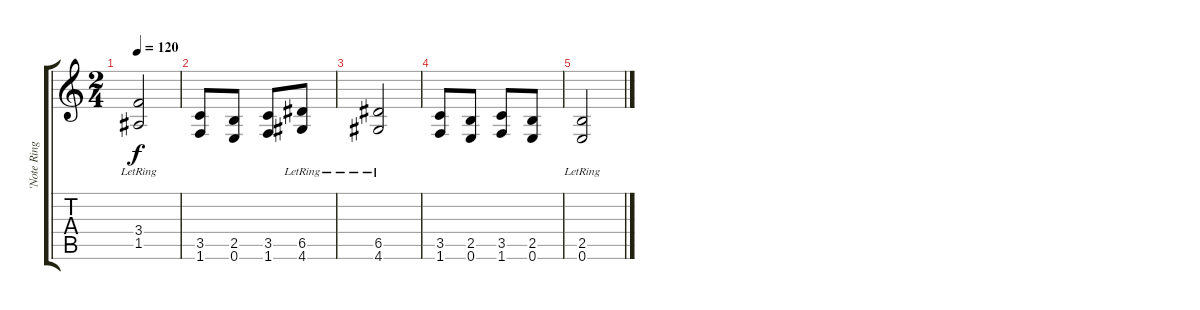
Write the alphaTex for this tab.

\track ("'Note Ringing'" "'Note Ring") {instrument overdrivenguitar}
\staff {score tabs}
\tuning (E4 B3 G3 D3 A2 E2) {hide}
\ts (2 4)
\tempo 120
\clef g2
\ks c
(3.4{lr} 1.5).2{dy f} |
(3.5 1.6).8 (2.5 0.6).8 (3.5 1.6).8 (6.5{lr} 4.6{lr}).8 |
(6.5{lr} 4.6).2 |
(3.5 1.6).8 (2.5 0.6).8 (3.5 1.6).8 (2.5 0.6).8 |
(2.5{lr} 0.6).2
